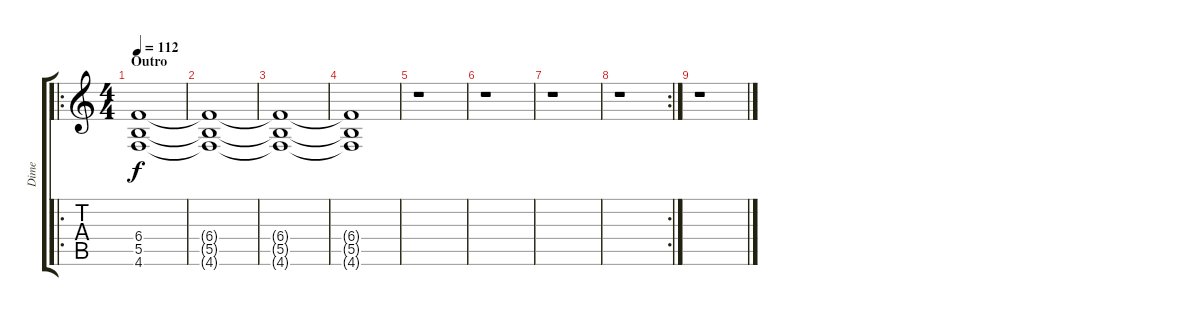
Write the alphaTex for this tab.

\track ("Dime " "Dime ") {instrument acousticguitarsteel}
\staff {score tabs}
\tuning (Db4 Ab3 E3 B2 Gb2 Db2) {hide}
\ro
\ts (4 4)
\section ("" "Outro")
\tempo 112
\clef g2
\ks c
(6.4{t} 5.5{t} 4.6{t}).1{dy f volume 0} |
(6.4{t} 5.5{t} 4.6{t}).1 |
(6.4{t} 5.5{t} 4.6{t}).1 |
(6.4{t} 5.5{t} 4.6{t}).1 |
r.1 |
r.1 |
r.1 |
\rc 2
r.1 |
r.1
